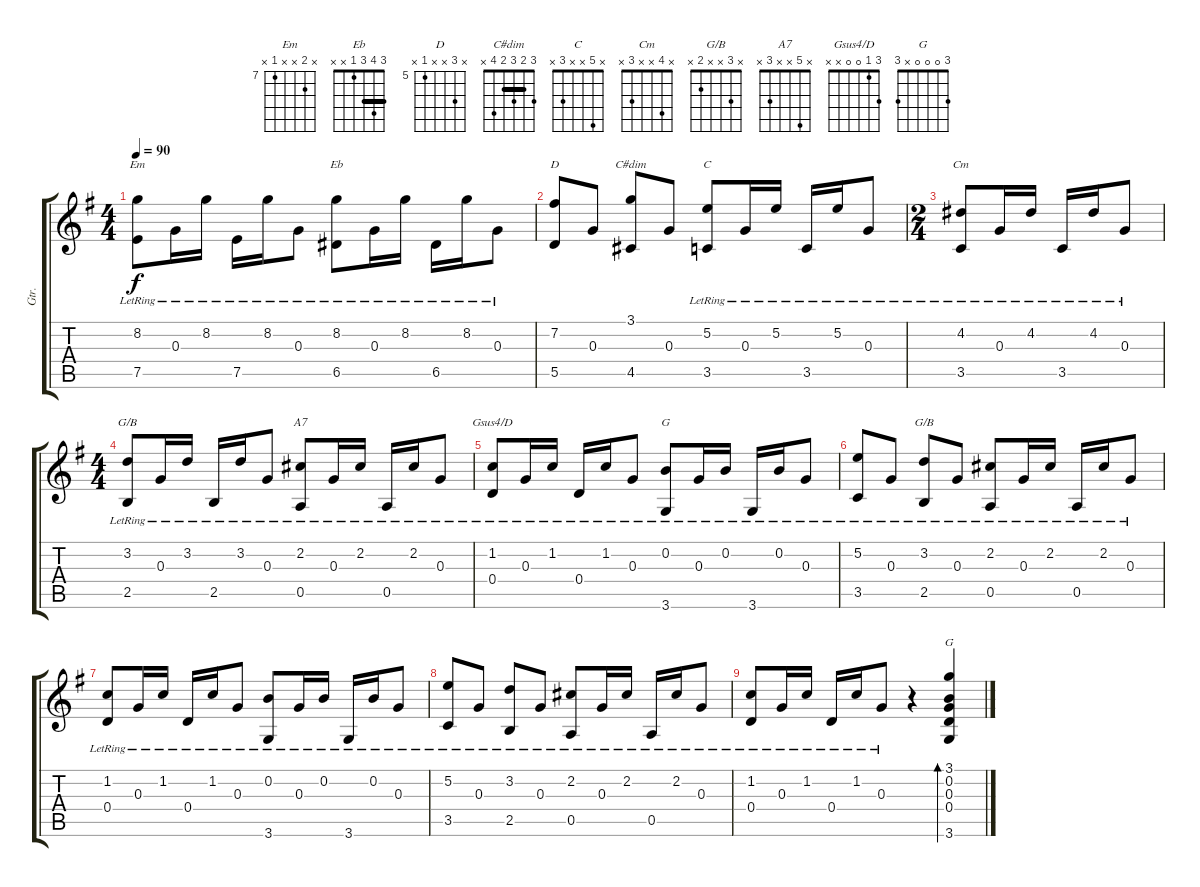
\track ("Gtr." "Gtr.") {instrument acousticguitarsteel}
\staff {score tabs}
\tuning (E4 B3 G3 D3 A2 E2) {hide}
\chord ("Em" x 8 x x 7 x) {firstfret 7}
\chord ("Eb" 3 4 3 1 x x) {barre 3}
\chord ("D" x 7 x x 5 x) {firstfret 5}
\chord ("C#dim" 3 2 3 2 4 x) {barre 2}
\chord ("C" x 5 x x 3 x)
\chord ("Cm" x 4 x x 3 x)
\chord ("G/B" x 5 x x 3 x)
\chord ("A7" x 5 x x 3 x)
\chord ("Gsus4/D" 3 1 0 0 x x)
\chord ("G" x 0 x x x 3)
\chord ("G/B" x 3 x x 2 x)
\chord ("G" 3 0 0 0 x 3)
\ts (4 4)
\tempo 90
\clef g2
\ks g
(8.2{lr} 7.5{lr}).8{ch "Em" dy f} 0.3{lr}.16 8.2{lr}.16 7.5{lr}.16 8.2{lr}.16 0.3{lr}.8 (8.2{lr} 6.5{lr}).8{ch "Eb"} 0.3{lr}.16 8.2{lr}.16 6.5{lr}.16 8.2{lr}.16 0.3{lr}.8 |
(7.2 5.5).8{ch "D"} 0.3.8 (3.1 4.5).8{ch "C#dim"} 0.3.8 (5.2{lr} 3.5{lr}).8{ch "C"} 0.3{lr}.16 5.2{lr}.16 3.5{lr}.16 5.2{lr}.16 0.3{lr}.8 |
\ts (2 4)
(4.2{lr} 3.5{lr}).8{ch "Cm"} 0.3{lr}.16 4.2{lr}.16 3.5{lr}.16 4.2{lr}.16 0.3{lr}.8 |
\ts (4 4)
(3.2{lr} 2.5{lr}).8{ch "G/B"} 0.3{lr}.16 3.2{lr}.16 2.5{lr}.16 3.2{lr}.16 0.3{lr}.8 (2.2{lr} 0.5{lr}).8{ch "A7"} 0.3{lr}.16 2.2{lr}.16 0.5{lr}.16 2.2{lr}.16 0.3{lr}.8 |
(1.2{lr} 0.4{lr}).8{ch "Gsus4/D"} 0.3{lr}.16 1.2{lr}.16 0.4{lr}.16 1.2{lr}.16 0.3{lr}.8 (0.2{lr} 3.6{lr}).8{ch "G"} 0.3{lr}.16 0.2{lr}.16 3.6{lr}.16 0.2{lr}.16 0.3{lr}.8 |
(5.2{lr} 3.5{lr}).8 0.3{lr}.8 (3.2{lr} 2.5{lr}).8{ch "G/B"} 0.3{lr}.8 (2.2{lr} 0.5{lr}).8 0.3{lr}.16 2.2{lr}.16 0.5{lr}.16 2.2{lr}.16 0.3{lr}.8 |
(1.2{lr} 0.4{lr}).8 0.3{lr}.16 1.2{lr}.16 0.4{lr}.16 1.2{lr}.16 0.3{lr}.8 (0.2{lr} 3.6{lr}).8 0.3{lr}.16 0.2{lr}.16 3.6{lr}.16 0.2{lr}.16 0.3{lr}.8 |
(5.2{lr} 3.5{lr}).8 0.3{lr}.8 (3.2{lr} 2.5{lr}).8 0.3{lr}.8 (2.2{lr} 0.5{lr}).8 0.3{lr}.16 2.2{lr}.16 0.5{lr}.16 2.2{lr}.16 0.3{lr}.8 |
(1.2{lr} 0.4{lr}).8 0.3{lr}.16 1.2{lr}.16 0.4{lr}.16 1.2{lr}.16 0.3{lr}.8 r.4 (3.1 0.2 0.3 0.4 3.6).4{bd 240 ch "G"}
